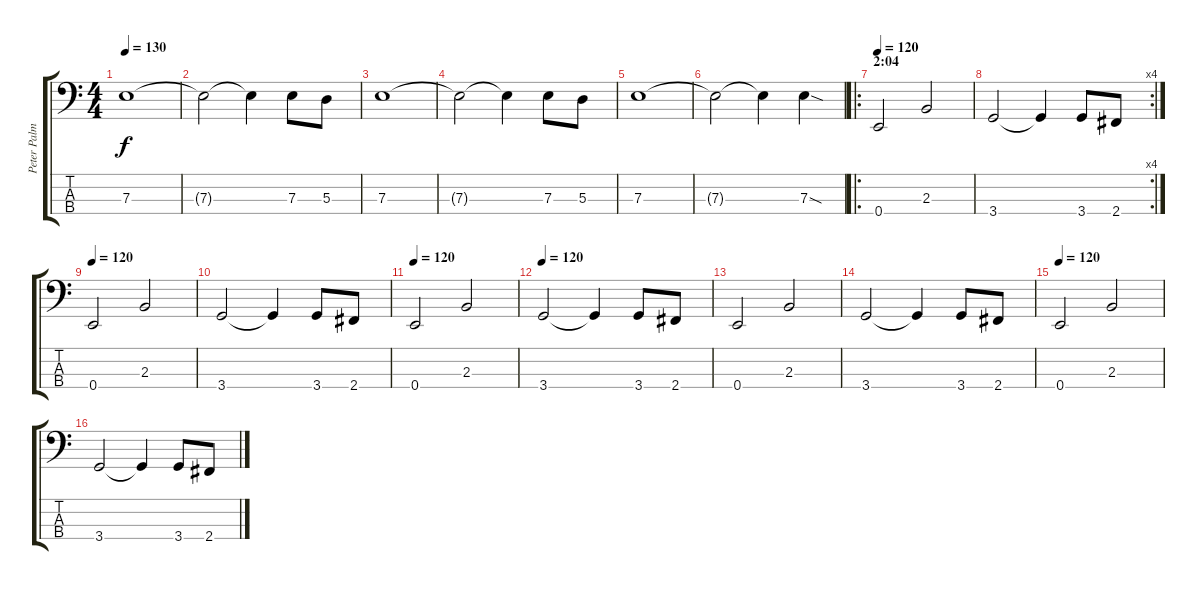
\track ("Peter Palmdahl" "Peter Palm") {instrument electricbasspick}
\staff {score tabs}
\tuning (G2 D2 A1 E1) {hide}
\ts (4 4)
\tempo 130
\clef f4
\ks c
7.3.1{dy f} |
7.3{t}.2 7.3{t}.4 7.3.8 5.3.8 |
7.3.1 |
7.3{t}.2 7.3{t}.4 7.3.8 5.3.8 |
7.3.1 |
7.3{t}.2 7.3{t}.4 7.3{sod}.4 |
\ro
\section ("" "2:04")
\tempo 120
0.4.2 2.3.2 |
\rc 4
3.4.2 3.4{t}.4 3.4.8 2.4.8 |
\tempo 120
0.4.2 2.3.2 |
3.4.2 3.4{t}.4 3.4.8 2.4.8 |
\tempo 120
0.4.2 2.3.2 |
\tempo 120
3.4.2 3.4{t}.4 3.4.8 2.4.8 |
0.4.2 2.3.2 |
3.4.2 3.4{t}.4 3.4.8 2.4.8 |
\tempo 120
0.4.2 2.3.2 |
3.4.2 3.4{t}.4 3.4.8 2.4.8
